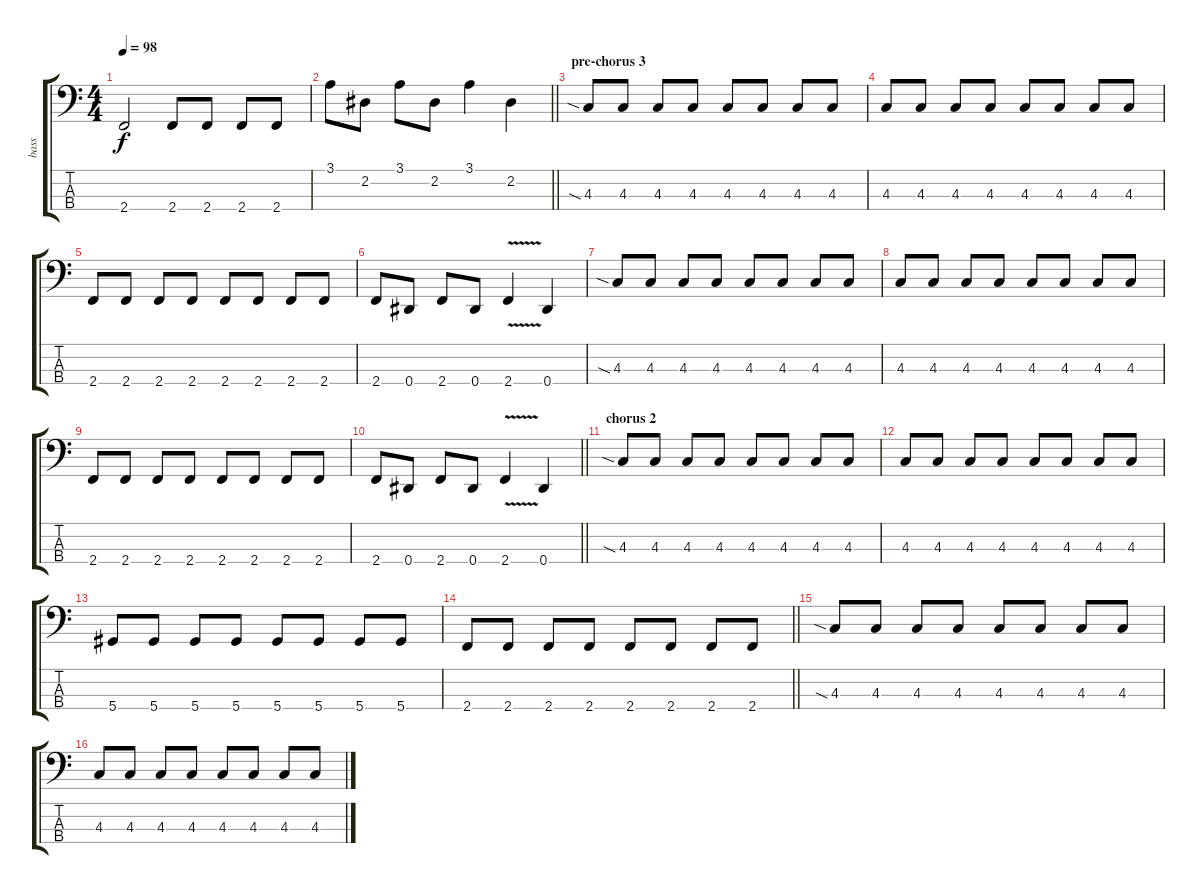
\track ("bass " "bass ") {instrument electricguitarjazz}
\staff {score tabs}
\tuning (Gb2 Db2 Ab1 Eb1) {hide}
\ts (4 4)
\tempo 98
\clef f4
\ks c
2.4.2{dy f} 2.4.8 2.4.8 2.4.8 2.4.8 |
\barLineRight lightlight
3.1.8 2.2.8 3.1.8 2.2.8 3.1.4 2.2.4 |
\section ("" "pre-chorus 3")
4.3{sia}.8 4.3.8 4.3.8 4.3.8 4.3.8 4.3.8 4.3.8 4.3.8 |
4.3.8 4.3.8 4.3.8 4.3.8 4.3.8 4.3.8 4.3.8 4.3.8 |
2.4.8 2.4.8 2.4.8 2.4.8 2.4.8 2.4.8 2.4.8 2.4.8 |
2.4.8 0.4.8 2.4.8 0.4.8 2.4{v}.4 0.4.4 |
4.3{sia}.8 4.3.8 4.3.8 4.3.8 4.3.8 4.3.8 4.3.8 4.3.8 |
4.3.8 4.3.8 4.3.8 4.3.8 4.3.8 4.3.8 4.3.8 4.3.8 |
2.4.8 2.4.8 2.4.8 2.4.8 2.4.8 2.4.8 2.4.8 2.4.8 |
\barLineRight lightlight
2.4.8 0.4.8 2.4.8 0.4.8 2.4{v}.4 0.4.4 |
\section ("" "chorus 2")
4.3{sia}.8 4.3.8 4.3.8 4.3.8 4.3.8 4.3.8 4.3.8 4.3.8 |
4.3.8 4.3.8 4.3.8 4.3.8 4.3.8 4.3.8 4.3.8 4.3.8 |
5.4.8 5.4.8 5.4.8 5.4.8 5.4.8 5.4.8 5.4.8 5.4.8 |
\barLineRight lightlight
2.4.8 2.4.8 2.4.8 2.4.8 2.4.8 2.4.8 2.4.8 2.4.8 |
4.3{sia}.8 4.3.8 4.3.8 4.3.8 4.3.8 4.3.8 4.3.8 4.3.8 |
4.3.8 4.3.8 4.3.8 4.3.8 4.3.8 4.3.8 4.3.8 4.3.8
